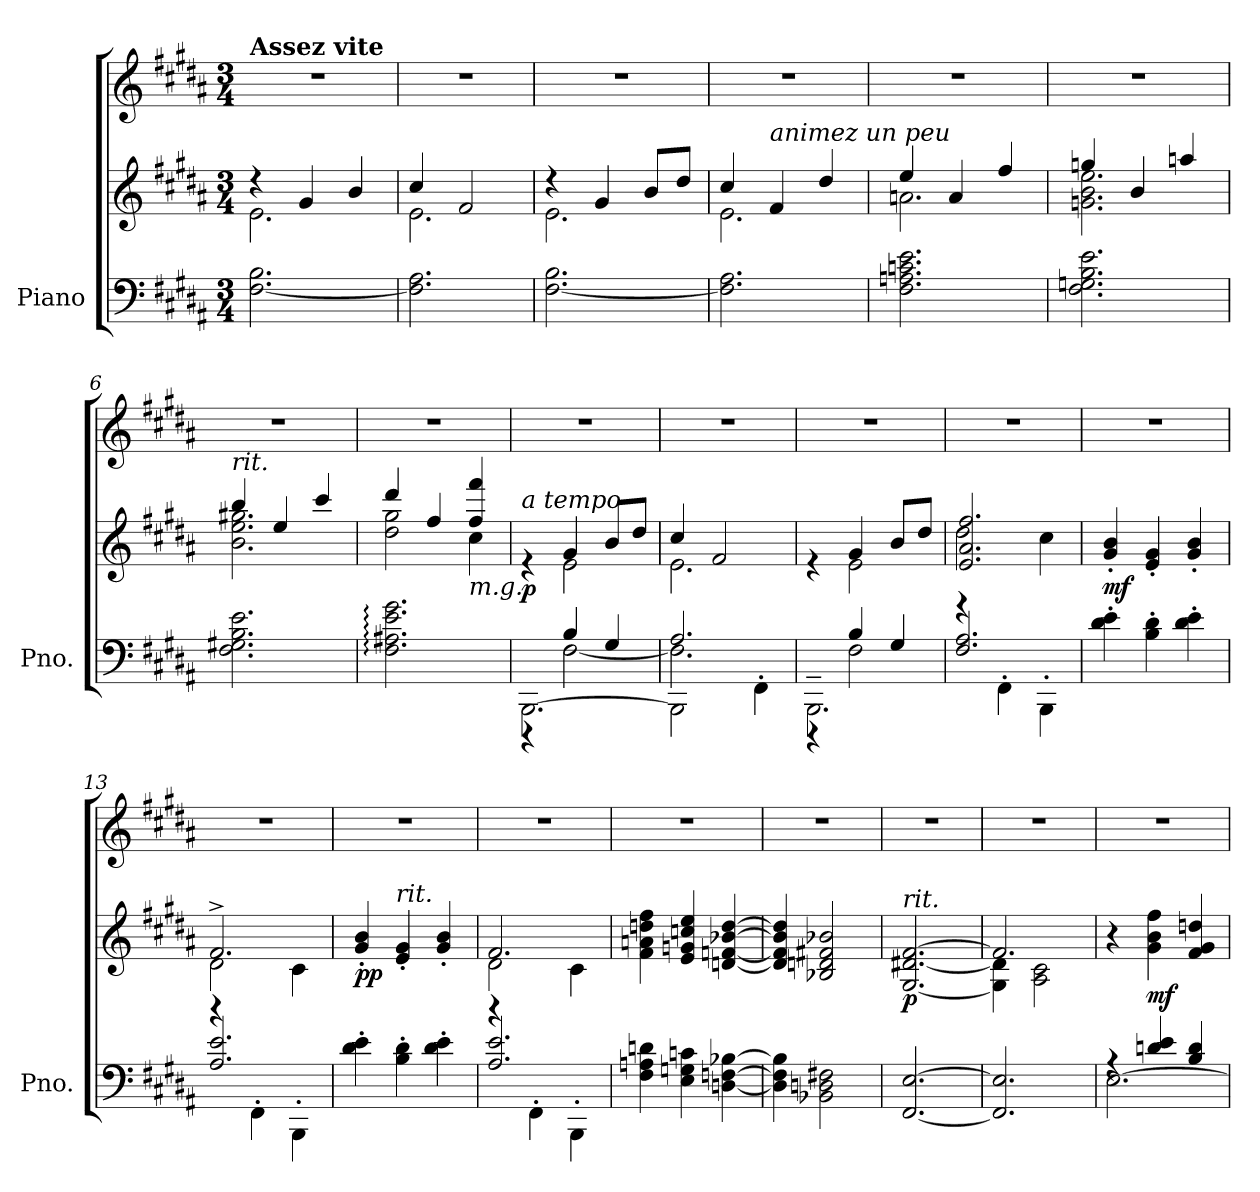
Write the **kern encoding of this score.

**kern	**kern	**kern	**dynam
*part1	*part1	*part1	*part1
*staff3	*staff2	*staff1	*staff1/2/3
*I"Piano	*	*	*
*I'Pno.	*	*	*
*clefF4	*clefG2	*clefG2	*
*k[f#c#g#d#a#]	*k[f#c#g#d#a#]	*k[f#c#g#d#a#]	*
*M3/4	*M3/4	*M3/4	*
=	=	=	=
*	*^	*	*
!	!	!	!LO:TX:a:B:t=Assez vite	!
!	!	!	!	!LO:DY:b=2
!	!	!	!	!LO:DY:n=1:b=2
[2.F#\ 2.B\	4r	2.e\	2.r	p other-dynamics
.	4g#/	.	.	.
.	4b/	.	.	.
=1	=1	=1	=1	=1
2.F#\] 2.A#\	4cc#/	2.e\	2.r	.
.	2f#/	.	.	.
=2	=2	=2	=2	=2
[2.F#\ 2.B\	4r	2.e\	2.r	.
.	4g#/	.	.	.
.	8b/L	.	.	.
.	8dd#/J	.	.	.
=3	=3	=3	=3	=3
2.F#\] 2.A#\	4cc#/	2.e\	2.r	.
!	!LO:TX:a:i:t=animez un peu	!	!	!
.	4f#/	.	.	.
.	4dd#/	.	.	.
=4	=4	=4	=4	=4
2.F#\ 2.An\ 2.cn\ 2.e\	4ee/	2.an\	2.r	.
.	4a/	.	.	.
.	4ff#/	.	.	.
=5	=5	=5	=5	=5
2.F#\ 2.Gn\ 2.B\ 2.e\	4ggn/	2.gn\ 2.b\ 2.ee\	2.r	.
.	4b/	.	.	.
.	4aan/	.	.	.
=6	=6	=6	=6	=6
!	!LO:TX:a:i:t=rit.	!	!	!
2.F#\ 2.G#X\ 2.B\ 2.e\	4bb/	2.b\ 2.ee\ 2.gg#X\	2.r	.
.	4ee/	.	.	.
.	4ccc#/	.	.	.
=7	=7	=7	=7	=7
2.F#\: 2.A#X\: 2.e\: 2.g#\:	4ddd#/	2dd#\ 2gg#\	2.r	.
.	4ff#/	.	.	.
!	!LO:TX:b:i:t=m.g.	!	!	!
.	4ff#/ 4fff#/	4cc#\	.	.
!!LO:LB:g=z
=8	=8	=8	=8	=8
*^	*	*	*	*
*	*^	*	*	*	*
!	!	!	!LO:TX:a:i:t=a tempo	!	!	!
!	!	!	!	!	!	!LO:DY:b=2
[2.BBB\	4ryy	4r	4re	4ryy	2.r	p
.	[2F#\	4B/	4g#/	2e\	.	.
.	.	4G#/	8b/L	.	.	.
.	.	.	8dd#/J	.	.	.
=9	=9	=9	=9	=9	=9	=9
2BBB\]	2.F#\]	2.A#/	4cc#/	2.e\	2.r	.
.	.	.	2f#/	.	.	.
4FF#'\	.	.	.	.	.	.
=10	=10	=10	=10	=10	=10	=10
2.BBB~\	4ryy	4r	4re	4ryy	2.r	.
.	2F#\	4B/	4g#/	2e\	.	.
.	.	4G#/	8b/L	.	.	.
.	.	.	8dd#/J	.	.	.
*	*v	*v	*	*	*	*
=11	=11	=11	=11	=11	=11
4r	2.F#/ 2.A#/	2dd#\	2.e/ 2.a#/ 2.ff#/	2.r	.
4FF#'\	.	.	.	.	.
4BBB'\	.	4cc#\	.	.	.
*v	*v	*	*	*	*
*	*v	*v	*	*
=12	=12	=12	=12
!	!	!	!LO:DY:b=2
4d#\' 4e\'	4g#/' 4b/'	2.r	mf
4B\' 4d#\'	4e/' 4g#/'	.	.
4d#\' 4e\'	4g#/' 4b/'	.	.
=13	=13	=13	=13
*^	*^	*	*
4r	2.A#/ 2.e/	2.f#^/	2d#\	2.r	.
4FF#'\	.	.	.	.	.
4BBB'\	.	.	4c#\	.	.
*v	*v	*	*	*	*
=14	=14	=14	=14	=14
!	!	!	!	!LO:DY:b=2
*	*v	*v	*	*
4d#\' 4e\'	4g#/' 4b/'	2.r	pp
!	!LO:TX:a:i:t=rit.	!	!
4B\' 4d#\'	4e/' 4g#/'	.	.
4d#\' 4e\'	4g#/' 4b/'	.	.
=15	=15	=15	=15
*^	*^	*	*
4r	2.A#/ 2.e/	2.f#/	2d#\	2.r	.
4FF#'\	.	.	.	.	.
4BBB'\	.	.	4c#\	.	.
*v	*v	*	*	*	*
!!LO:LB:g=z
=16	=16	=16	=16	=16
!	!LO:TX:a:i:t=a tempo	!	!	!
!	!	!	!	!LO:DY:b=2
!	!	!	!	!LO:DY:n=1:b=2
*	*v	*v	*	*
4F#\ 4An\ 4dn\	4f#\ 4an\ 4ddn\ 4ff#\	2.r	mf other-dynamics
4E\ 4Gn\ 4cn\	4e/ 4gn/ 4ccn/ 4ee/	.	.
[4Dn\ [4Fn\ [4B-X\	[4dn/ [4fn/ [4b-X/ [4dd/	.	.
=17	=17	=17	=17
4D\] 4F\] 4B-\]	4d/] 4f/] 4b-/] 4dd/]	2.r	.
2BB-X\ 2Dn\ 2F#X\	2B-X/ 2dn/ 2f#X/ 2b-X/	.	.
=18	=18	=18	=18
!	!LO:TX:a:i:t=rit.	!	!
!	!	!	!LO:DY:b=2
[2.FF#/ [2.E/	[2.G#/ [2.d#X/ [2.f#/	2.r	p
=19	=19	=19	=19
*	*^	*	*
2.FF#/] 2.E/]	4G#\] 4d#\]	2.f#/]	2.r	.
.	2A#\ 2c#\	.	.	.
*	*v	*v	*	*
=20	=20	=20	=20
*^	*	*	*
[2.E\	4rA	4r	2.r	.
!	!	!	!	!LO:DY:b=2
.	4dn/ 4e/	4g#\ 4b\ 4ff#\	.	mf
.	4B/ 4d/	4f#/ 4g#/ 4ddn/	.	.
*v	*v	*	*	*
=	=	=	=
*-	*-	*-	*-
